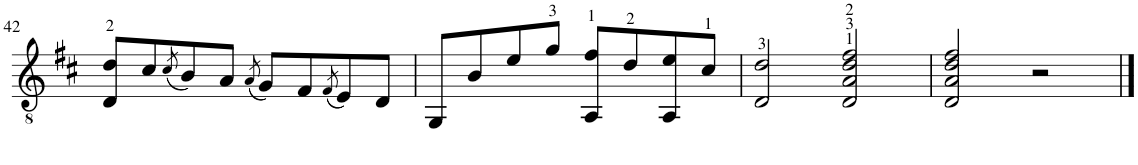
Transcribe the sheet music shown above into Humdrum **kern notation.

**kern
*part1
*staff1
*I"Guitar
*I'Guit.
!!LO:PB:g=z
*clefGv2
*k[f#c#]
*M4/4
=42
8D/ 8d/L
8c#/
(8qc#/
8B/)
8A/J
(8qA/
8G/L)
8F#/
(8qF#/
8E/)
8D/J
=43
8GG/L
8B/
8e/
8g/J
8AA/ 8f#/L
8d/
8AA/ 8e/
8c#/J
=44
2D/ 2d/
2D/ 2A/ 2d/ 2f#/
=45
2D/ 2A/ 2d/ 2f#/
2r
==
*-
